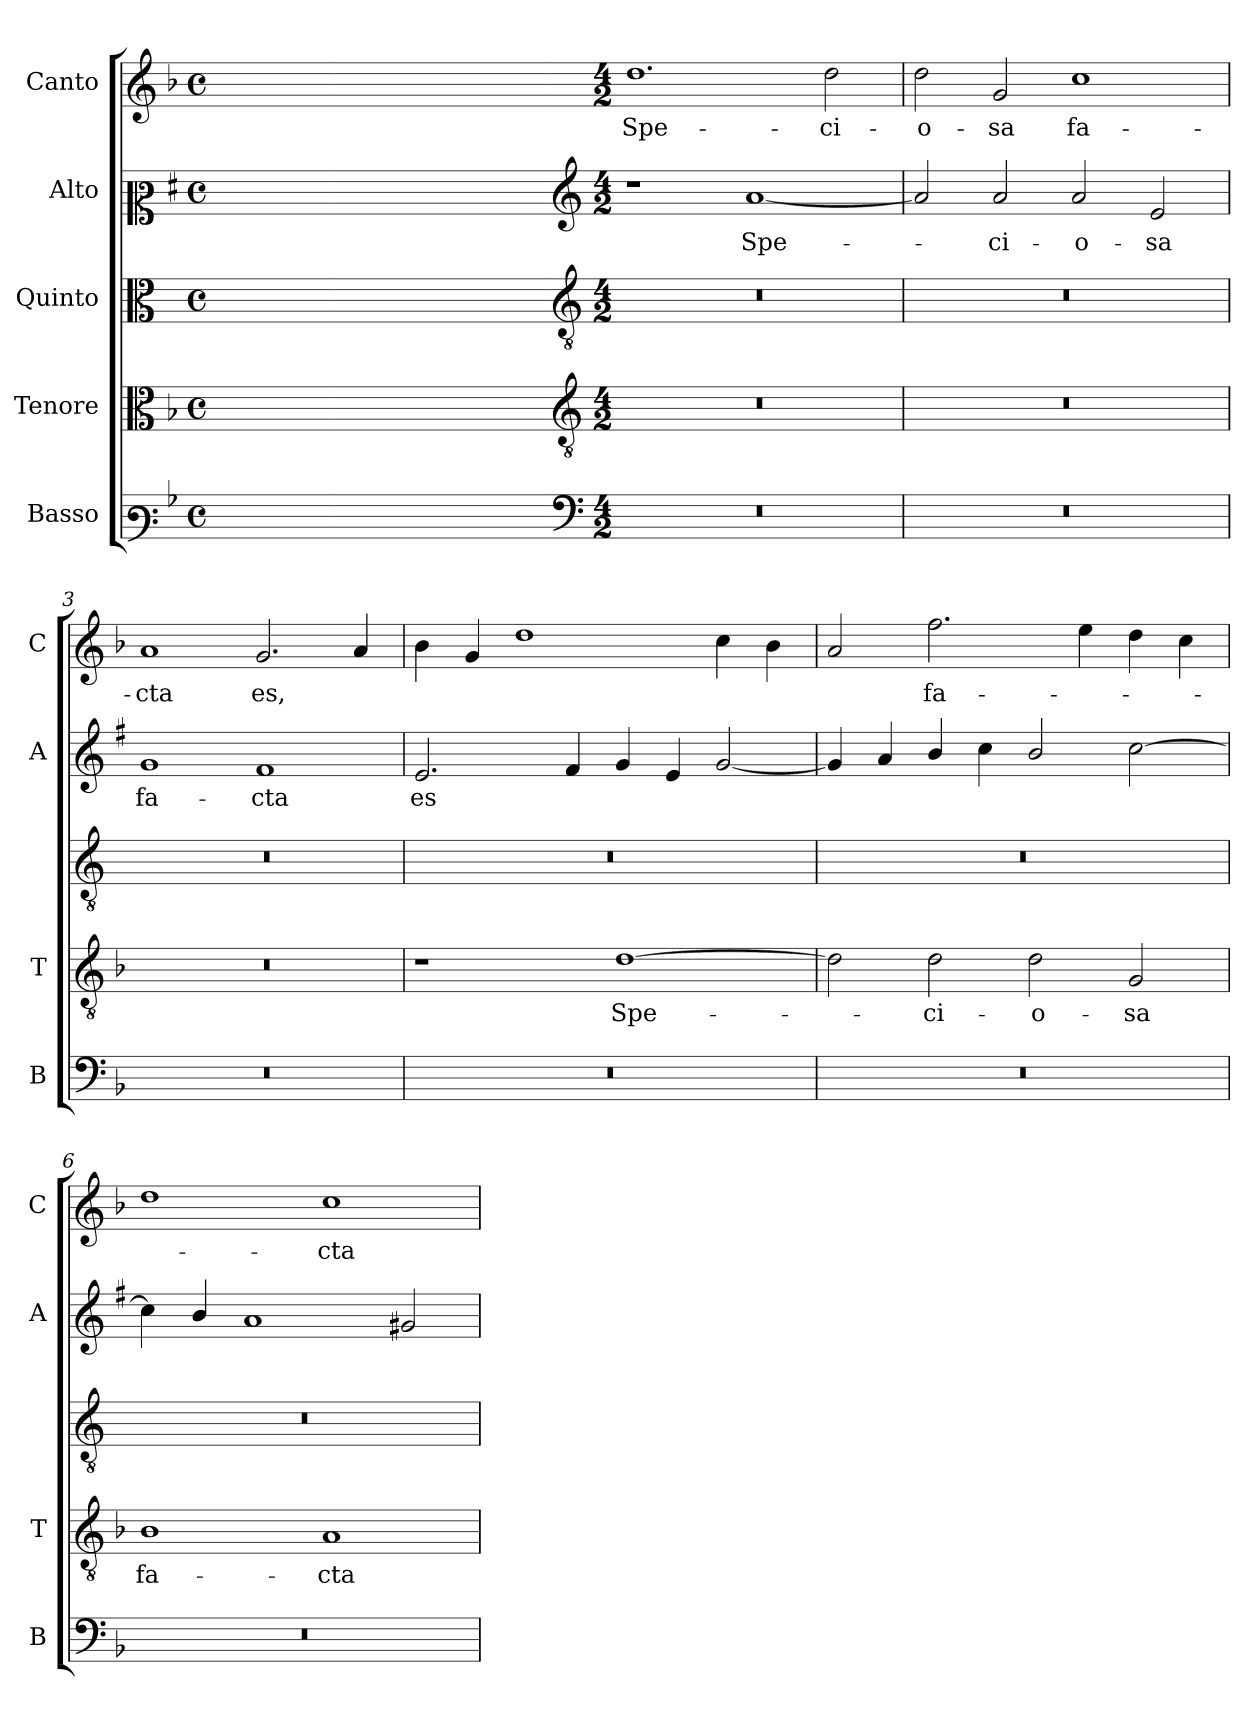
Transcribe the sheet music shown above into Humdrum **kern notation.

**kern	**kern	**text	**kern	**kern	**text	**kern	**text
*part5	*part4	*part4	*part3	*part2	*part2	*part1	*part1
*staff5	*staff4	*staff4	*staff3	*staff2	*staff2	*staff1	*staff1
*I"Basso	*I"Tenore	*	*I"Quinto	*I"Alto	*	*I"Canto	*
*I'B	*I'T	*	*	*I'A	*	*I'C	*
*clefF3	*clefC3	*	*clefC3	*clefC2	*	*clefG2	*
*	*	*	*ITrd4c7	*ITrd1c2	*	*	*
*k[b-]	*k[b-]	*	*k[b-]	*k[b-]	*	*k[b-]	*
*F:	*F:	*	*F:	*F:	*	*F:	*
*M4/4	*M4/4	*	*M4/4	*M4/4	*	*M4/4	*
*met(c)	*met(c)	*	*met(c)	*met(c)	*	*met(c)	*
=	=	=	=	=	=	=	=
1ryy	1ryy	.	1ryy	1ryy	.	1ryy	.
=1X-	=1X-	=1X-	=1X-	=1X-	=1X-	=1X-	=1X-
4ryy	4ryy	.	4ryy	4ryy	.	4ryy	.
4ryy	4ryy	.	4ryy	4ryy	.	4ryy	.
4ryy	4ryy	.	4ryy	4ryy	.	4ryy	.
4ryy	4ryy	.	4ryy	4ryy	.	4ryy	.
=1-	=1-	=1-	=1-	=1-	=1-	=1-	=1-
*clefF4	*clefGv2	*	*clefGv2	*clefG2	*	*	*
*M4/2	*M4/2	*	*M4/2	*M4/2	*	*M4/2	*
!	!	!	!	!	!	!	!LO:LY:b
0r	0r	.	0r	1r	.	1.dd	Spe-
!	!	!	!	!	!LO:LY:b	!	!
.	.	.	.	[1g	Spe-	.	.
!	!	!	!	!	!	!	!LO:LY:b
.	.	.	.	.	.	2dd\	-ci-
=2	=2	=2	=2	=2	=2	=2	=2
!	!	!	!	!	!	!	!LO:LY:b
0r	0r	.	0r	2g/]	.	2dd\	-o-
!	!	!	!	!	!LO:LY:b	!	!LO:LY:b
.	.	.	.	2g/	-ci-	2g/	-sa
!	!	!	!	!	!LO:LY:b	!	!LO:LY:b
.	.	.	.	2g/	-o-	1cc	fa-
!	!	!	!	!	!LO:LY:b	!	!
.	.	.	.	2d/	-sa	.	.
=3	=3	=3	=3	=3	=3	=3	=3
!	!	!	!	!	!LO:LY:b	!	!LO:LY:b
0r	0r	.	0r	1f	fa-	1a	-cta
!	!	!	!	!	!LO:LY:b	!	!LO:LY:b
.	.	.	.	1e	-cta	2.g/	es,
.	.	.	.	.	.	4a/	.
=4	=4	=4	=4	=4	=4	=4	=4
!	!	!	!	!	!LO:LY:b	!	!
0r	1r	.	0r	2.d/	es	4b-\	.
.	.	.	.	.	.	4g/	.
.	.	.	.	.	.	1dd	.
.	.	.	.	4e/	.	.	.
!	!	!LO:LY:b	!	!	!	!	!
.	[1d	Spe-	.	4f/	.	.	.
.	.	.	.	4d/	.	.	.
.	.	.	.	[2f/	.	4cc\	.
.	.	.	.	.	.	4b-\	.
!!LO:LB:g=z
=5	=5	=5	=5	=5	=5	=5	=5
0r	2d\]	.	0r	4f/]	.	2a/	.
.	.	.	.	4g/	.	.	.
!	!	!LO:LY:b	!	!	!	!	!LO:LY:b
.	2d\	-ci-	.	4a/	.	2.ff\	fa-
.	.	.	.	4b-\	.	.	.
!	!	!LO:LY:b	!	!	!	!	!
.	2d\	-o-	.	2a/	.	.	.
.	.	.	.	.	.	4ee\	.
!	!	!LO:LY:b	!	!	!	!	!
.	2G/	-sa	.	[2b-\	.	4dd\	.
.	.	.	.	.	.	4cc\	.
=6	=6	=6	=6	=6	=6	=6	=6
!	!	!LO:LY:b	!	!	!	!	!
0r	1B-	fa-	0r	4b-\]	.	1dd	.
.	.	.	.	4a/	.	.	.
.	.	.	.	1g	.	.	.
!	!	!LO:LY:b	!	!	!	!	!LO:LY:b
.	1A	-cta	.	.	.	1cc	-cta
.	.	.	.	2f#X/	.	.	.
=	=	=	=	=	=	=	=
*-	*-	*-	*-	*-	*-	*-	*-
